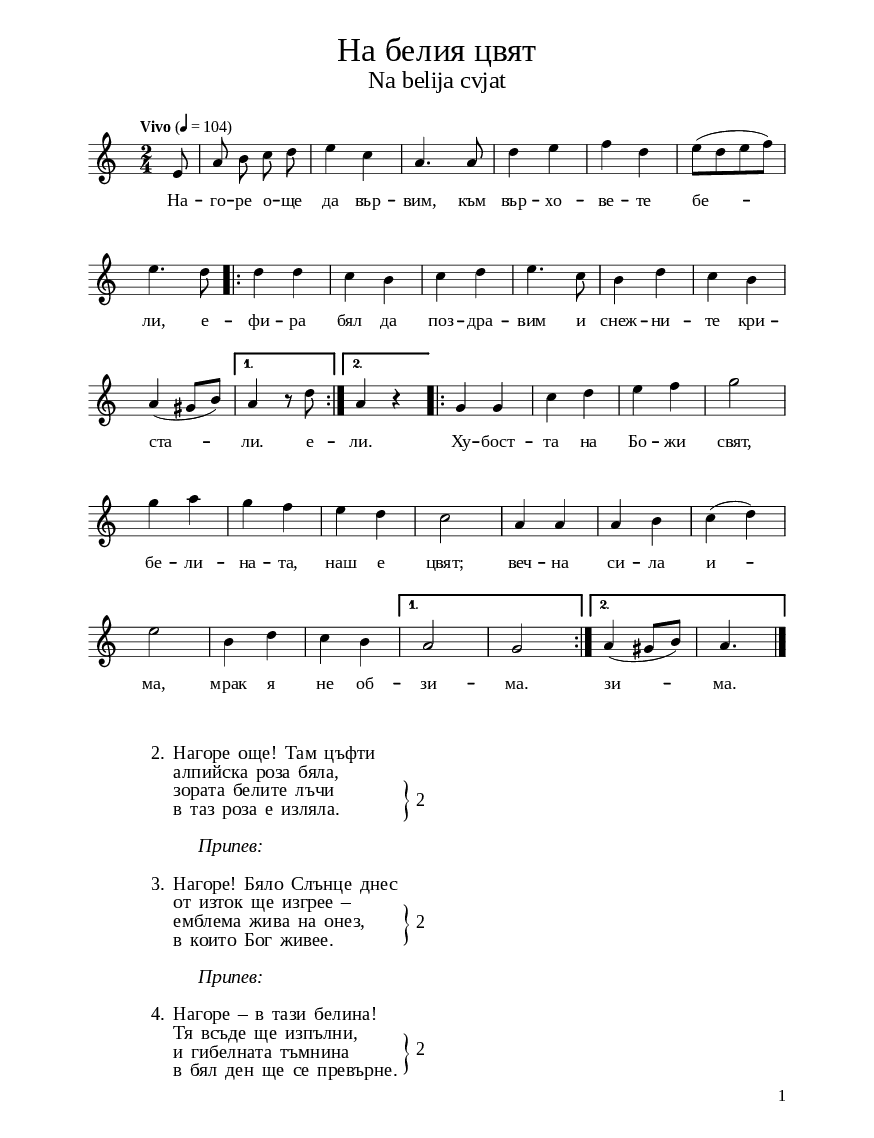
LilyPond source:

\version "2.24.2"

% include paper part and global functions
\include "include/globals.ily"

"rightBraces058" = \markup {
  \column {
    % repeat braces
    \translate #'(0 . -4.1 )
    \right-brace #20

    \translate #'(0 . -9.9 )
    \right-brace #20

    \translate #'(0 . -10.5 )
    \right-brace #20

  }
  \column {
    % repeat numbers
    \translate #'(0 . -4.5 )
    2
    \translate #'(0 . -11.8 )
    2

    \translate #'(0 . -12.2 )
    2

  }
}

"rightBraces059" = \markup {
  \column {
    % repeat braces
    \translate #'(0 . -8.3 )
    \right-brace #20


  }
  \column {
    % repeat numbers
    \translate #'(0 . -9.2 )
    2
  }
}

\bookpart {
  \label #'ref058
  \tocItem \markup "На белия цвят – Na belija cvjat"
  \include "include/bookpart-paper.ily"
  \score {
    \include "include/score-layout.ily"

    \new Voice \absolute {
      \clef treble
      \key a \minor
      \time 2/4
      \tempoFunc "Vivo" 4 "104"

      \autoBeamOff
      \partial 8

      e'8 | a'8  b'8 c''8 d''8 | e''4 c''4 | a'4. a'8 | d''4 e''4 | f''4 d''4 | e''8 ([ d''8 e''8 f''8 ]) | \break
      e''4. d''8 \repeat volta 2 {
        | d''4 d''4 |  c''4 b'4 |  c''4 d''4 |  e''4. c''8 |  b'4 d''4 | c''4 b'4 | \break
        a'4 ( gis'8 [b'8]) |
      } \alternative { { a'4 r8 d''8 } {  a'4 r4 } }
      \repeat volta 2 {
        | g'4 g'4 | c''4 d''4 | e''4 f''4 | g''2\break
        | g''4 a''4 |  g''4 f''4 |  e''4 d''4 |  c''2 | a'4 a'4 | a'4 b'4 | c''4 ( d''4 ) | \break
        e''2 | b'4 d''4| c''4 b'4 |
      } \alternative { { a'2 | g'2  }  {   a'4 (gis'8[b'8])  | a'4. \bar "|." \break } }
    }

    \addlyrics {
      На -- го -- ре о -- ще да вър -- вим, към вър -- хо -- ве -- те бе --
      ли, е -- фи -- ра бял да поз -- дра -- вим и снеж -- ни -- те кри --
      ста -- ли. е -- ли. Ху -- бост -- та на Бо -- жи свят,
      бе -- ли -- на -- та, наш е цвят;  веч -- на си -- ла и --
      ма, мрак я не об -- зи -- ма. зи -- ма.
    }

    \header {
      title = \titleFunc "На белия цвят" "Na belija cvjat"
    }

    \midi{}

  } % score


  \markup \fontsize #+1.7 {
    \hspace #6
    \override #'(baseline-skip . 1.8)
    \column {

      \line {   2. Нагоре още! Там цъфти }
      \line {   "   " алпийска роза бяла, }
      \line {   "   " зората белите лъчи }
      \line {   "   " в таз роза е изляла. }
      \line { " " }

      \line { "        " \italic {Припев: } }
      \line { " " }


      \line {  3. Нагоре! Бяло Слънце днес }

      \line {   "   "от изток ще изгрее  – }

      \line {   "   "емблема жива на онез,}

      \line {   "   "в които Бог живее.}
      \line { " " }

      \line { "        " \italic {Припев: } }
      \line { " " }
      \line {   4. Нагоре – в тази белина!}

      \line {   "   "Тя всъде ще изпълни,}

      \line {   "   "и гибелната тъмнина}

      \line {   "   "в бял ден ще се превърне.}


    }    \"rightBraces058"
  } % markup

  \pageBreak


  \markup \fontsize #+1.7 {
    \hspace #6
    \override #'(baseline-skip . 1.8)
    \column {




      \line { "        " \italic {Припев: } }
      \line { " " }


      \line {   5. Земята ще разхубавим,}

      \line {   "   "на Рай ще я направим;}

      \line {   "   "Небето ще развеселим}

      \line {   "   "и Бога ще прославим.}
      \line { " " }
      \line { "        " \italic {Припев: } }
    }      \"rightBraces059"
  } % markup

  % include foreign translation(s) of the song
  \markup \empty-two
  

} % bookpart
